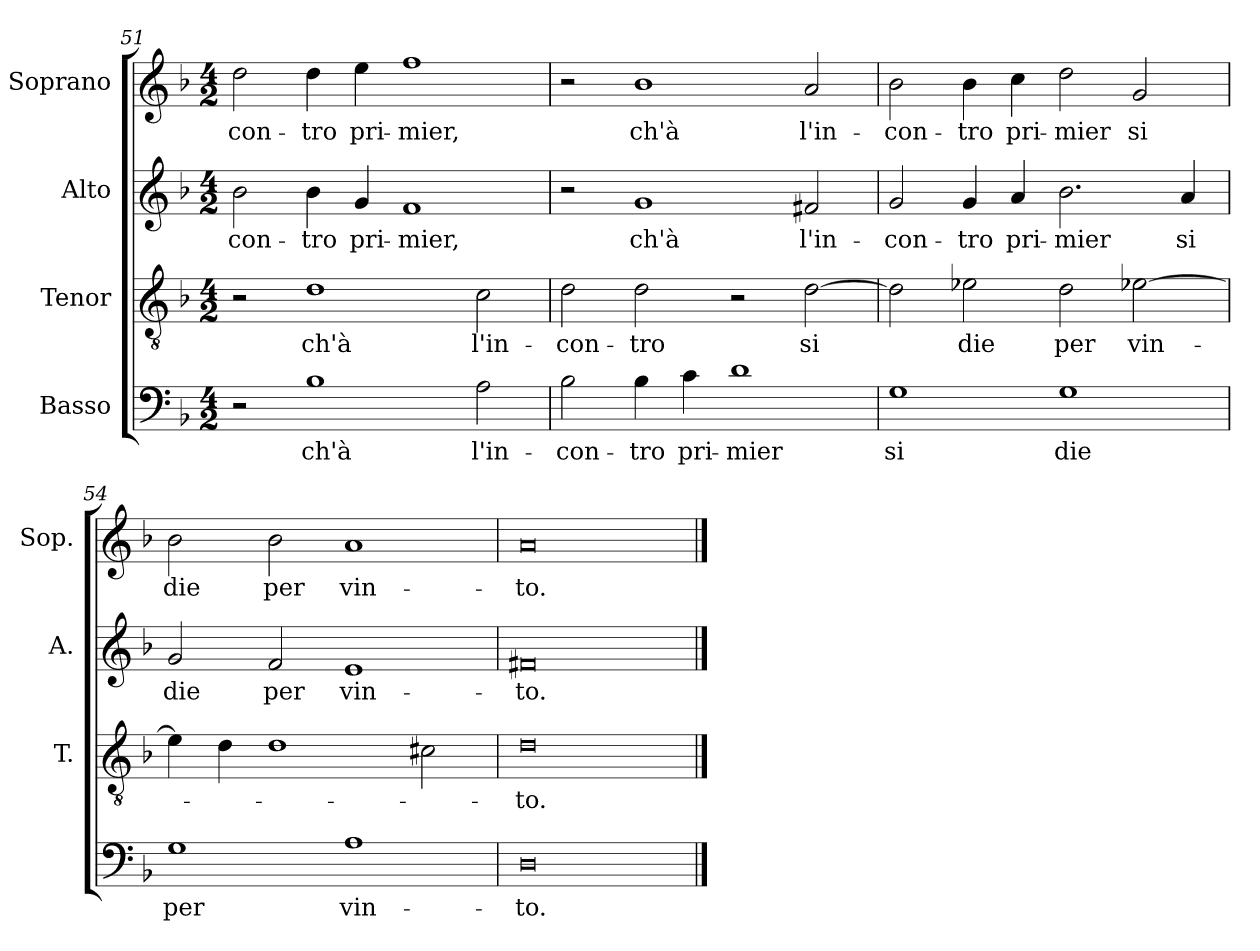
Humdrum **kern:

**kern	**text	**kern	**text	**kern	**text	**kern	**text
*part4	*part4	*part3	*part3	*part2	*part2	*part1	*part1
*staff4	*staff4	*staff3	*staff3	*staff2	*staff2	*staff1	*staff1
*I"Basso	*	*I"Tenor	*	*I"Alto	*	*I"Soprano	*
*	*	*I'T.	*	*I'A.	*	*I'Sop.	*
!!LO:LB:g=z
*clefF4	*	*clefGv2	*	*clefG2	*	*clefG2	*
*	*	*ITrd7c12	*	*	*	*	*
*k[b-]	*	*k[b-]	*	*k[b-]	*	*k[b-]	*
*F:	*	*F:	*	*F:	*	*F:	*
*M4/2	*	*M4/2	*	*M4/2	*	*M4/2	*
=51	=51	=51	=51	=51	=51	=51	=51
!	!	!	!	!	!LO:LY:b:color=#000000	!	!
!	!	!	!	!	!	!	!LO:LY:b:color=#000000
2r	.	2r	.	2b-i\	-con-	2ddi\	-con-
!	!LO:LY:b:color=#000000	!	!	!	!	!	!
!	!	!	!LO:LY:b:color=#000000	!	!	!	!
!	!	!	!	!	!LO:LY:b:color=#000000	!	!
!	!	!	!	!	!	!	!LO:LY:b:color=#000000
1B-i	ch'à	1Di	ch'à	4b-i\	-tro	4ddi\	-tro
!	!	!	!	!	!LO:LY:b:color=#000000	!	!
!	!	!	!	!	!	!	!LO:LY:b:color=#000000
.	.	.	.	4gi/	pri-	4eei\	pri-
!	!	!	!	!	!LO:LY:b:color=#000000	!	!
!	!	!	!	!	!	!	!LO:LY:b:color=#000000
.	.	.	.	1fi	-mier,	1ffi	-mier,
!	!LO:LY:b:color=#000000	!	!	!	!	!	!
!	!	!	!LO:LY:b:color=#000000	!	!	!	!
2Ai\	l'in-	2Ci\	l'in-	.	.	.	.
=52	=52	=52	=52	=52	=52	=52	=52
!	!LO:LY:b:color=#000000	!	!	!	!	!	!
!	!	!	!LO:LY:b:color=#000000	!	!	!	!
2B-i\	-con-	2Di\	-con-	2r	.	2r	.
!	!LO:LY:b:color=#000000	!	!	!	!	!	!
!	!	!	!LO:LY:b:color=#000000	!	!	!	!
!	!	!	!	!	!LO:LY:b:color=#000000	!	!
!	!	!	!	!	!	!	!LO:LY:b:color=#000000
4B-i\	-tro	2Di\	-tro	1gi	ch'à	1b-i	ch'à
!	!LO:LY:b:color=#000000	!	!	!	!	!	!
4ci\	pri-	.	.	.	.	.	.
!	!LO:LY:b:color=#000000	!	!	!	!	!	!
1di	-mier	2r	.	.	.	.	.
!	!	!	!LO:LY:b:color=#000000	!	!	!	!
!	!	!	!	!	!LO:LY:b:color=#000000	!	!
!	!	!	!	!	!	!	!LO:LY:b:color=#000000
.	.	[>2Di\	si	2f#Xi/	l'in-	2ai/	l'in-
=53	=53	=53	=53	=53	=53	=53	=53
!	!LO:LY:b:color=#000000	!	!	!	!	!	!
!	!	!	!	!	!LO:LY:b:color=#000000	!	!
!	!	!	!	!	!	!	!LO:LY:b:color=#000000
1Gi	si	2Di\]	.	2gi/	-con-	2b-i\	-con-
!	!	!	!LO:LY:b:color=#000000	!	!	!	!
!	!	!	!	!	!LO:LY:b:color=#000000	!	!
!	!	!	!	!	!	!	!LO:LY:b:color=#000000
.	.	2E-Xi\	die	4gi/	-tro	4b-i\	-tro
!	!	!	!	!	!LO:LY:b:color=#000000	!	!
!	!	!	!	!	!	!	!LO:LY:b:color=#000000
.	.	.	.	4ai/	pri-	4cci\	pri-
!	!LO:LY:b:color=#000000	!	!	!	!	!	!
!	!	!	!LO:LY:b:color=#000000	!	!	!	!
!	!	!	!	!	!LO:LY:b:color=#000000	!	!
!	!	!	!	!	!	!	!LO:LY:b:color=#000000
1Gi	die	2Di\	per	2.b-i\	-mier	2ddi\	-mier
!	!	!	!LO:LY:b:color=#000000	!	!	!	!
!	!	!	!	!	!	!	!LO:LY:b:color=#000000
.	.	[>2E-Xi\	vin-	.	.	2gi/	si
!	!	!	!	!	!LO:LY:b:color=#000000	!	!
.	.	.	.	4ai/	si	.	.
=54	=54	=54	=54	=54	=54	=54	=54
!	!LO:LY:b:color=#000000	!	!	!	!	!	!
!	!	!	!	!	!LO:LY:b:color=#000000	!	!
!	!	!	!	!	!	!	!LO:LY:b:color=#000000
1Gi	per	4E-i\]	.	2gi/	die	2b-i\	die
.	.	4Di\	.	.	.	.	.
!	!	!	!	!	!LO:LY:b:color=#000000	!	!
!	!	!	!	!	!	!	!LO:LY:b:color=#000000
.	.	1Di	.	2fi/	per	2b-i\	per
!	!LO:LY:b:color=#000000	!	!	!	!	!	!
!	!	!	!	!	!LO:LY:b:color=#000000	!	!
!	!	!	!	!	!	!	!LO:LY:b:color=#000000
1Ai	vin-	.	.	1ei	vin-	1ai	vin-
.	.	2C#Xi\	.	.	.	.	.
=55	=55	=55	=55	=55	=55	=55	=55
!	!LO:LY:b:color=#000000	!	!	!	!	!	!
!	!	!	!LO:LY:b:color=#000000	!	!	!	!
!	!	!	!	!	!LO:LY:b:color=#000000	!	!
!	!	!	!	!	!	!	!LO:LY:b:color=#000000
0Di	-to.	0Di	-to.	0f#Xi	-to.	0ai	-to.
==	==	==	==	==	==	==	==
*-	*-	*-	*-	*-	*-	*-	*-
